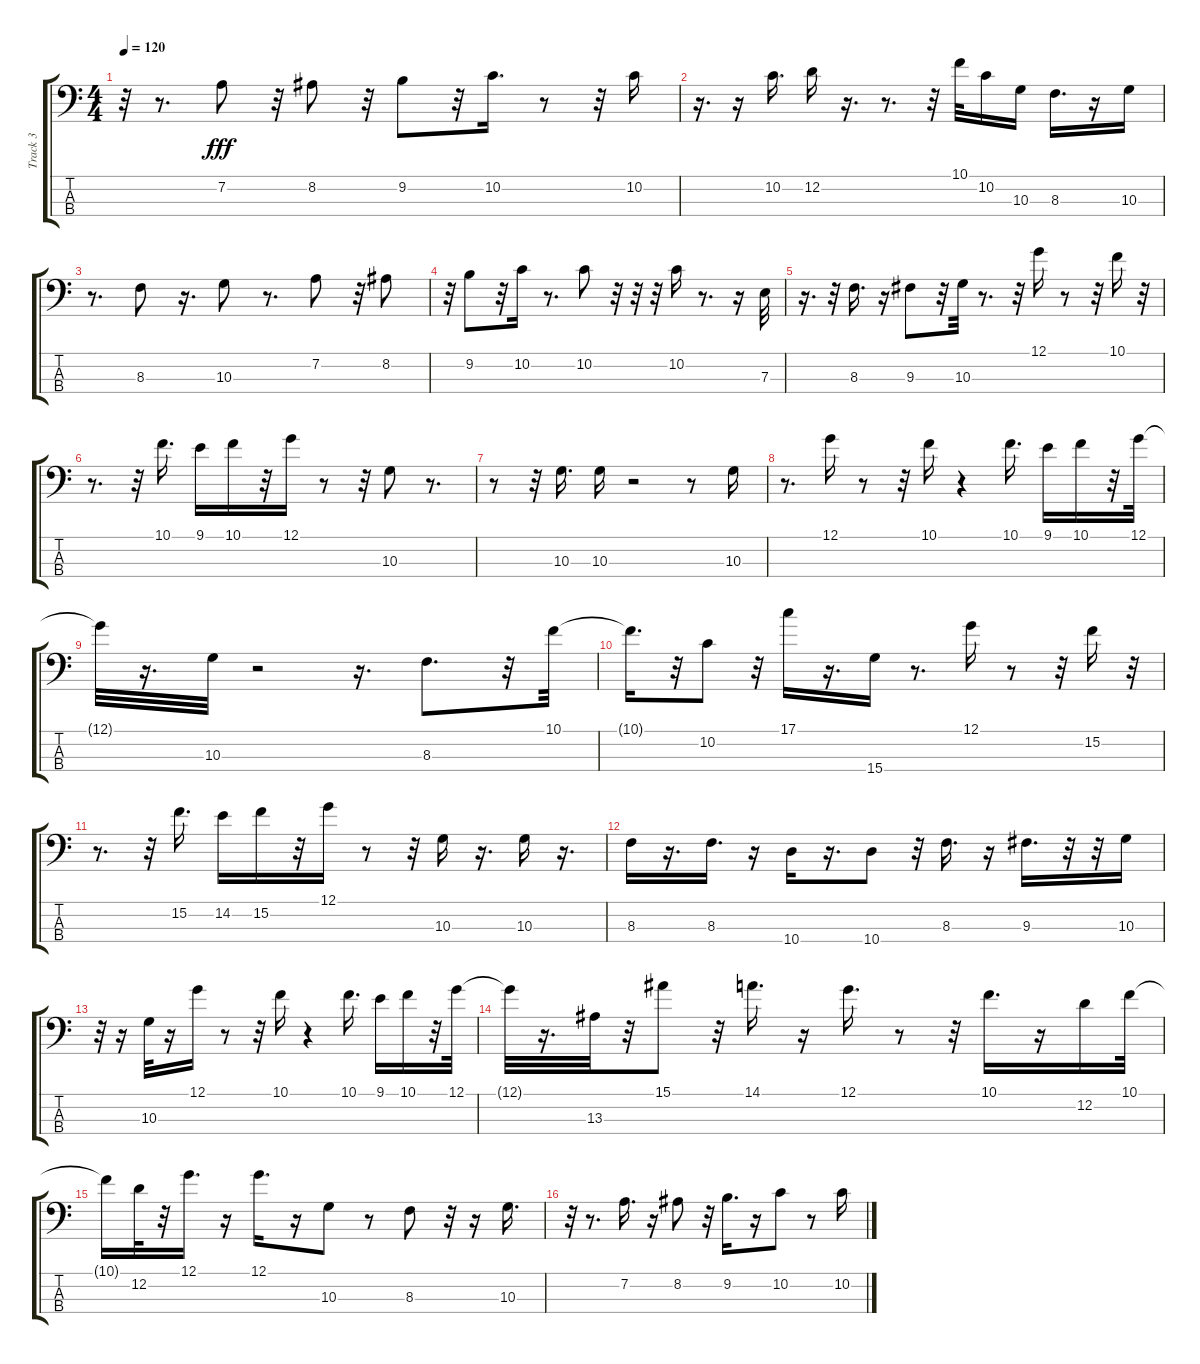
\track ("Track 3" "Track 3") {instrument synthbass2}
\staff {score tabs}
\tuning (G2 D2 A1 E1) {hide}
\ts (4 4)
\tempo 120
\clef f4
\ks c
r.32{dy fff} r.8{d} 7.2.8 r.32 8.2.8 r.32 9.2.8 r.32 10.2.16{d} r.8 r.32 10.2.16 |
r.16{d} r.16 10.2.16{d} 12.2.16 r.16{d} r.8{d} r.32 10.1.32 10.2.16 10.3.16 8.3.16{d} r.16 10.3.16 |
r.8{d} 8.3.8 r.16{d} 10.3.8 r.8{d} 7.2.8 r.32 8.2.8 |
r.32 9.2.8 r.32 10.2.16 r.8{d} 10.2.8 r.32 r.32 r.32 10.2.16 r.8{d} r.16 7.3.32 |
r.16{d} r.32 8.3.16{d} r.16 9.3.8 r.32 10.3.32 r.8{d} r.32 12.1.16 r.8 r.32 10.1.16 r.32 |
r.8{d} r.32 10.1.16{d} 9.1.16 10.1.16 r.32 12.1.16 r.8 r.32 10.3.8 r.8{d} |
r.8 r.32 10.3.16{d} 10.3.16 r.2 r.8 10.3.16 |
r.8{d} 12.1.16 r.8 r.32 10.1.16 r.4 10.1.16{d} 9.1.16 10.1.16 r.32 12.1.32 |
12.1{t}.32 r.16{d} 10.3.32 r.2 r.16{d} 8.3.8{d} r.32 10.1.32 |
10.1{t}.16{d} r.32 10.2.8 r.32 17.1.16 r.16{d} 15.4.16 r.8{d} 12.1.16 r.8 r.32 15.2.16 r.32 |
r.8{d} r.32 15.2.16{d} 14.2.16 15.2.16 r.32 12.1.16 r.8 r.32 10.3.16 r.16{d} 10.3.16 r.16{d} |
8.3.16 r.16{d} 8.3.16{d} r.16 10.4.16 r.16{d} 10.4.8 r.32 8.3.16{d} r.16 9.3.16{d} r.32 r.32 10.3.16 |
r.32 r.16 10.3.32 r.16 12.1.16 r.8 r.32 10.1.16 r.4 10.1.16{d} 9.1.16 10.1.16 r.32 12.1.32 |
12.1{t}.32 r.16{d} 13.3.32 r.32 15.1.8 r.32 14.1.16{d} r.16 12.1.16{d} r.8 r.32 10.1.16{d} r.16 12.2.16 10.1.32 |
10.1{t}.16 12.2.32 r.32 12.1.16{d} r.16 12.1.16{d} r.16 10.3.8 r.8 8.3.8 r.32 r.16 10.3.16{d} |
r.32 r.8{d} 7.2.16{d} r.16 8.2.8 r.32 9.2.16{d} r.16 10.2.8 r.8 10.2.16
